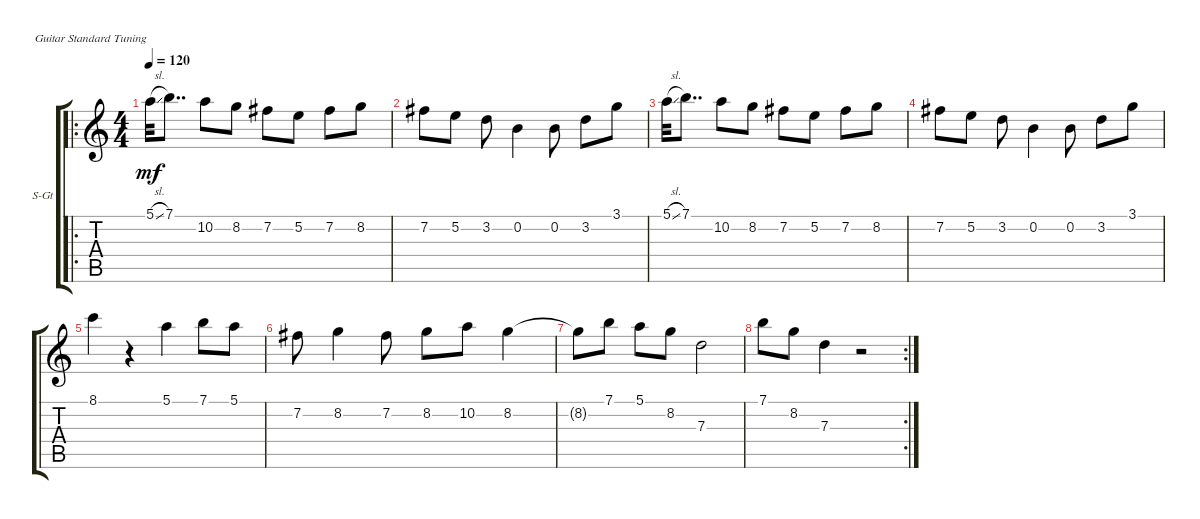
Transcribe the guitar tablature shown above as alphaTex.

\defaultSystemsLayout 4
\bracketExtendMode groupsimilarinstruments
\firstSystemTrackNameOrientation horizontal
\otherSystemsTrackNameOrientation horizontal
\track ("Steel Guitar" "S-Gt") {instrument acousticguitarsteel}
\staff {score tabs}
\tuning (E4 B3 G3 D3 A2 E2)
\ro
\ts (4 4)
\tempo 120
\clef g2
\ks c
5.1{sl}.32{dy mf instrument acousticguitarsteel} 7.1.8{dd} 10.2.8 8.2.8 7.2.8 5.2.8 7.2.8 8.2.8 |
7.2.8 5.2.8 3.2.8 0.2.4 0.2.8 3.2.8 3.1.8 |
5.1{sl}.32 7.1.8{dd} 10.2.8 8.2.8 7.2.8 5.2.8 7.2.8 8.2.8 |
7.2.8 5.2.8 3.2.8 0.2.4 0.2.8 3.2.8 3.1.8 |
8.1.4 r.4 5.1.4 7.1.8 5.1.8 |
7.2.8 8.2.4 7.2.8 8.2.8 10.2.8 8.2.4 |
8.2{t}.8 7.1.8 5.1.8 8.2.8 7.3.2 |
\rc 2
7.1.8 8.2.8 7.3.4 r.2
